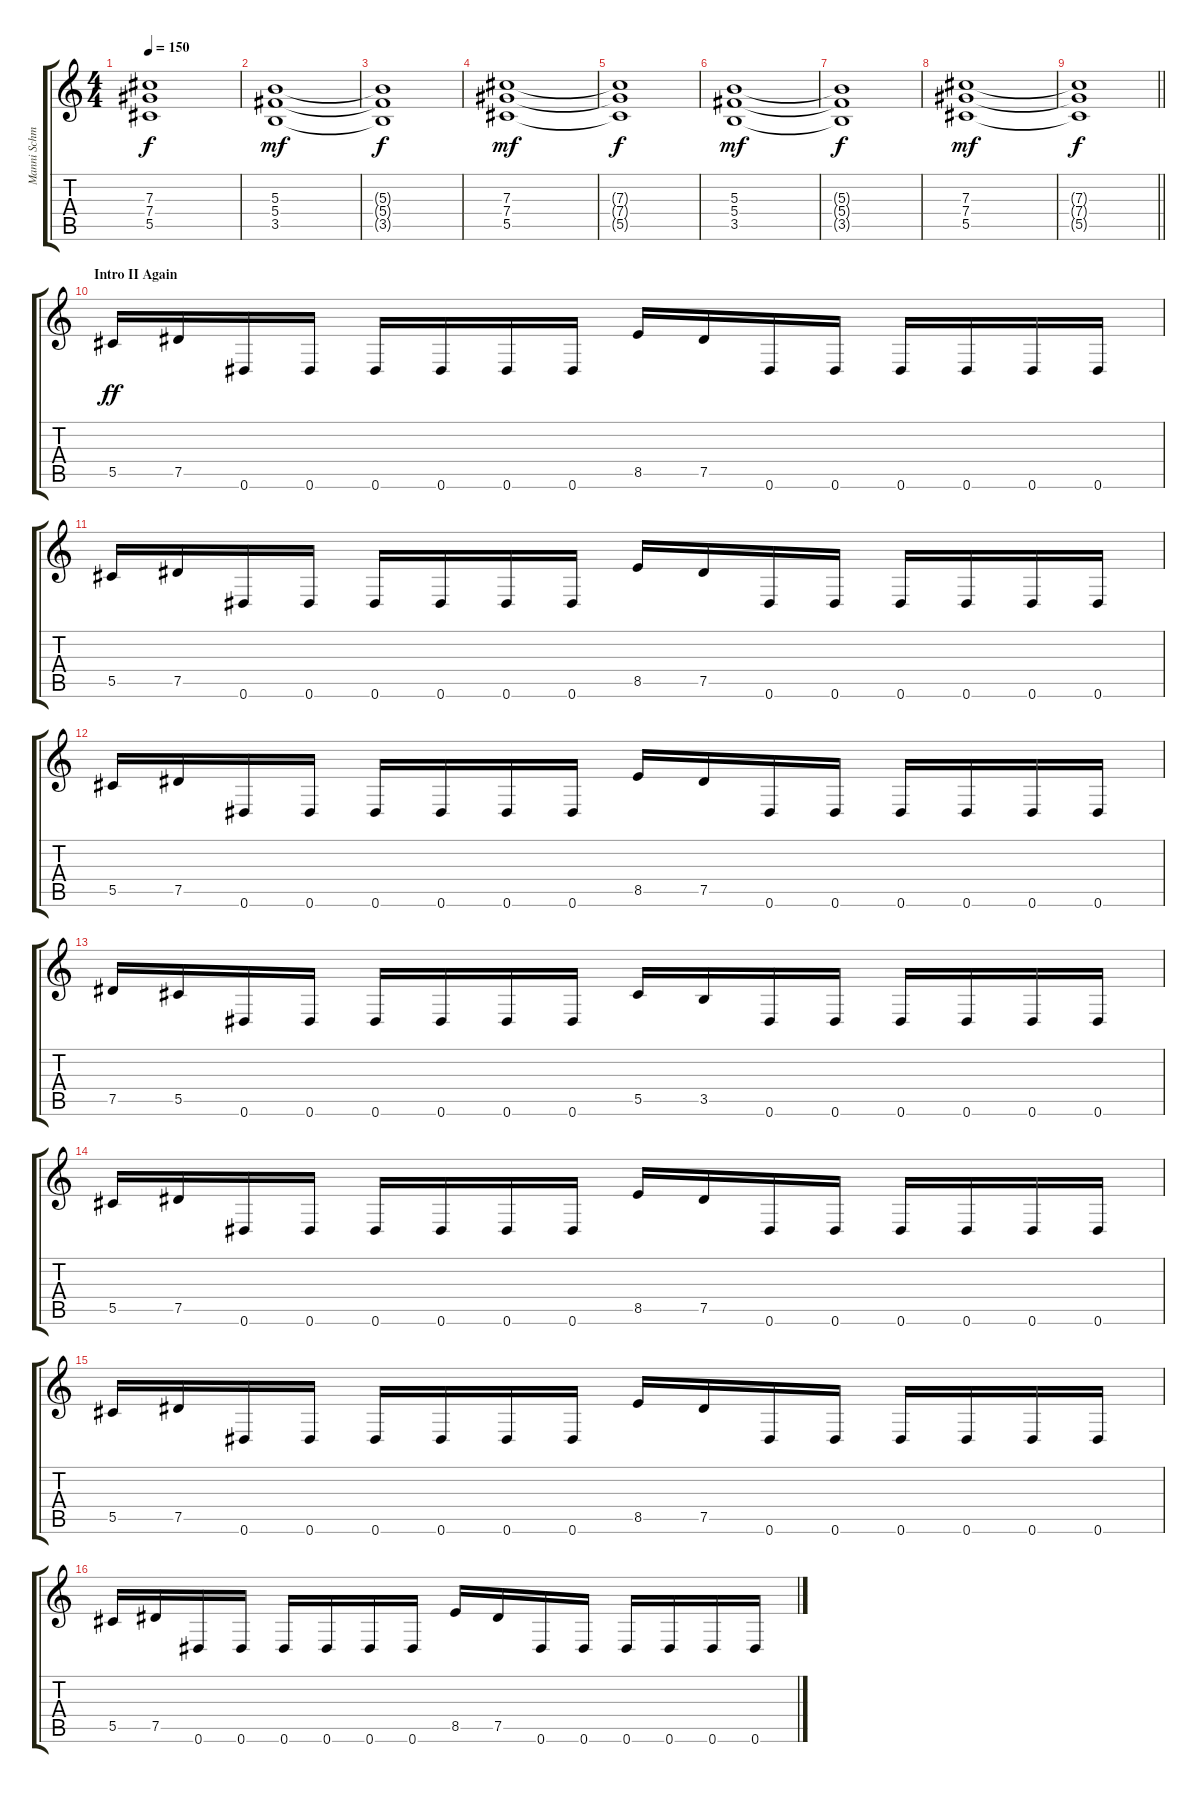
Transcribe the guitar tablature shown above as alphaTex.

\track ("Manni Schmidt" "Manni Schm") {instrument distortionguitar}
\staff {score tabs}
\tuning (Eb4 Bb3 Gb3 Db3 Ab2 Eb2) {hide}
\ts (4 4)
\tempo 150
\clef g2
\ks c
(7.3{t} 7.4{t} 5.5{t}).1{dy f} |
(5.3 5.4 3.5).1{dy mf} |
(5.3{t} 5.4{t} 3.5{t}).1{dy f} |
(7.3 7.4 5.5).1{dy mf} |
(7.3{t} 7.4{t} 5.5{t}).1{dy f} |
(5.3 5.4 3.5).1{dy mf} |
(5.3{t} 5.4{t} 3.5{t}).1{dy f} |
(7.3 7.4 5.5).1{dy mf} |
\barLineRight lightlight
(7.3{t} 7.4{t} 5.5{t}).1{dy f} |
\section ("" "Intro II Again")
5.5.16{dy ff} 7.5.16 0.6.16 0.6.16 0.6.16 0.6.16 0.6.16 0.6.16 8.5.16 7.5.16 0.6.16 0.6.16 0.6.16 0.6.16 0.6.16 0.6.16 |
5.5.16 7.5.16 0.6.16 0.6.16 0.6.16 0.6.16 0.6.16 0.6.16 8.5.16 7.5.16 0.6.16 0.6.16 0.6.16 0.6.16 0.6.16 0.6.16 |
5.5.16 7.5.16 0.6.16 0.6.16 0.6.16 0.6.16 0.6.16 0.6.16 8.5.16 7.5.16 0.6.16 0.6.16 0.6.16 0.6.16 0.6.16 0.6.16 |
7.5.16 5.5.16 0.6.16 0.6.16 0.6.16 0.6.16 0.6.16 0.6.16 5.5.16 3.5.16 0.6.16 0.6.16 0.6.16 0.6.16 0.6.16 0.6.16 |
5.5.16 7.5.16 0.6.16 0.6.16 0.6.16 0.6.16 0.6.16 0.6.16 8.5.16 7.5.16 0.6.16 0.6.16 0.6.16 0.6.16 0.6.16 0.6.16 |
5.5.16 7.5.16 0.6.16 0.6.16 0.6.16 0.6.16 0.6.16 0.6.16 8.5.16 7.5.16 0.6.16 0.6.16 0.6.16 0.6.16 0.6.16 0.6.16 |
5.5.16 7.5.16 0.6.16 0.6.16 0.6.16 0.6.16 0.6.16 0.6.16 8.5.16 7.5.16 0.6.16 0.6.16 0.6.16 0.6.16 0.6.16 0.6.16
